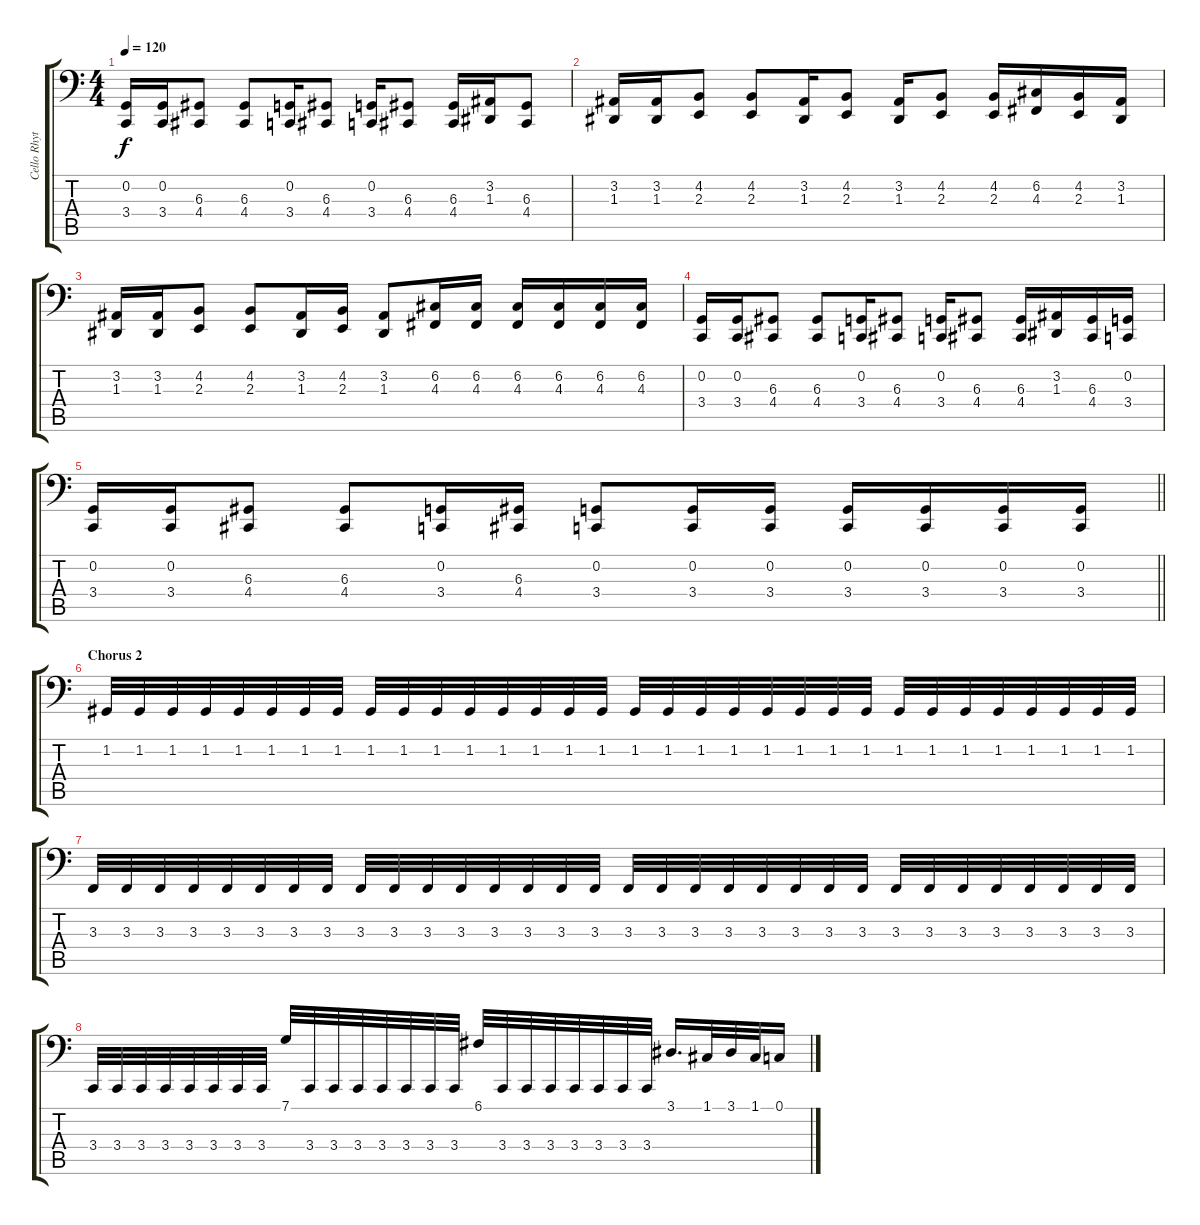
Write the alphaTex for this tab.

\track ("Cello Rhythm 1" "Cello Rhyt") {instrument cello}
\staff {score tabs}
\tuning (C3 G2 D2 A1 E1 B0) {hide}
\ts (4 4)
\tempo 120
\clef f4
\ks c
(0.2 3.4).16{dy f} (0.2 3.4).16 (6.3 4.4).8 (6.3 4.4).8 (0.2 3.4).16 (6.3 4.4).8 (0.2 3.4).16 (6.3 4.4).8 (6.3 4.4).16 (3.2 1.3).16 (6.3 4.4).8 |
(3.2 1.3).16 (3.2 1.3).16 (4.2 2.3).8 (4.2 2.3).8 (3.2 1.3).16 (4.2 2.3).8 (3.2 1.3).16 (4.2 2.3).8 (4.2 2.3).16 (6.2 4.3).16 (4.2 2.3).16 (3.2 1.3).16 |
(3.2 1.3).16 (3.2 1.3).16 (4.2 2.3).8 (4.2 2.3).8 (3.2 1.3).16 (4.2 2.3).16 (3.2 1.3).8 (6.2 4.3).16 (6.2 4.3).16 (6.2 4.3).16 (6.2 4.3).16 (6.2 4.3).16 (6.2 4.3).16 |
(0.2 3.4).16 (0.2 3.4).16 (6.3 4.4).8 (6.3 4.4).8 (0.2 3.4).16 (6.3 4.4).8 (0.2 3.4).16 (6.3 4.4).8 (6.3 4.4).16 (3.2 1.3).16 (6.3 4.4).16 (0.2 3.4).16 |
\barLineRight lightlight
(0.2 3.4).16 (0.2 3.4).16 (6.3 4.4).8 (6.3 4.4).8 (0.2 3.4).16 (6.3 4.4).16 (0.2 3.4).8 (0.2 3.4).16 (0.2 3.4).16 (0.2 3.4).16 (0.2 3.4).16 (0.2 3.4).16 (0.2 3.4).16 |
\section ("" "Chorus 2")
1.2.32 1.2.32 1.2.32 1.2.32 1.2.32 1.2.32 1.2.32 1.2.32 1.2.32 1.2.32 1.2.32 1.2.32 1.2.32 1.2.32 1.2.32 1.2.32 1.2.32 1.2.32 1.2.32 1.2.32 1.2.32 1.2.32 1.2.32 1.2.32 1.2.32 1.2.32 1.2.32 1.2.32 1.2.32 1.2.32 1.2.32 1.2.32 |
3.3.32 3.3.32 3.3.32 3.3.32 3.3.32 3.3.32 3.3.32 3.3.32 3.3.32 3.3.32 3.3.32 3.3.32 3.3.32 3.3.32 3.3.32 3.3.32 3.3.32 3.3.32 3.3.32 3.3.32 3.3.32 3.3.32 3.3.32 3.3.32 3.3.32 3.3.32 3.3.32 3.3.32 3.3.32 3.3.32 3.3.32 3.3.32 |
3.4.32 3.4.32 3.4.32 3.4.32 3.4.32 3.4.32 3.4.32 3.4.32 7.1.32 3.4.32 3.4.32 3.4.32 3.4.32 3.4.32 3.4.32 3.4.32 6.1.32 3.4.32 3.4.32 3.4.32 3.4.32 3.4.32 3.4.32 3.4.32 3.1.16{d} 1.1.32 3.1.32 1.1.32 0.1.16
